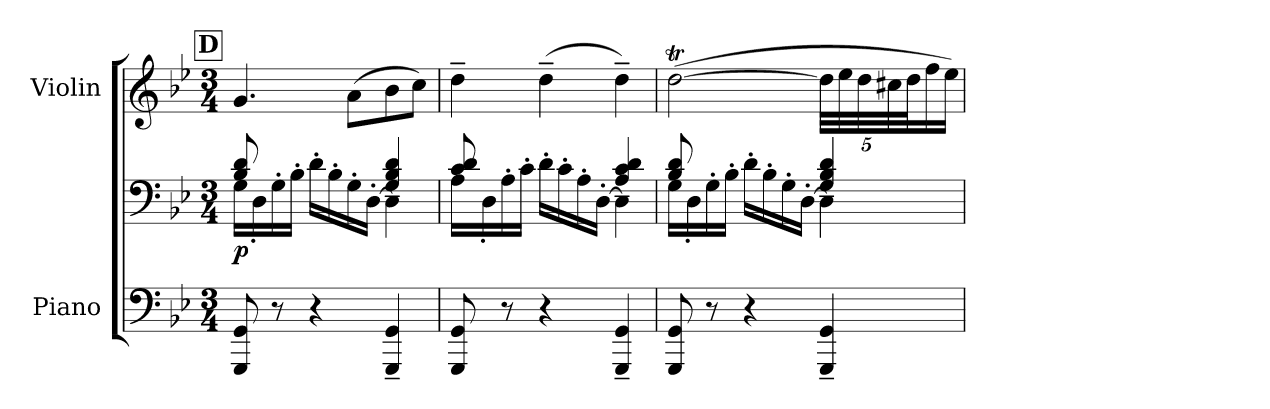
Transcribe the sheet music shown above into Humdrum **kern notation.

**kern	**kern	**dynam	**kern
*part2	*part2	*part2	*part1
*staff3	*staff2	*staff2/3	*staff1
*I"Piano	*	*	*I"Violin
*I'Pno.	*	*	*I'Vln.
*clefF4	*clefF4	*	*clefG2
*k[b-e-]	*k[b-e-]	*	*k[b-e-]
*M3/4	*M3/4	*	*M3/4
!!LO:REH:place=s1:a:B:fs=14:t=D
=417	=417	=417	=417
*	*^	*	*
!	!	!	!LO:DY:b	!
8GGG/ 8GG/	8B-/ 8d/	16G\LL	p	4.g/
.	.	16D'\	.	.
8r	16rcyy	16G'\	.	.
.	16rcyy	16B-'\JJ	.	.
4r	16ryy	16d'\LL	.	.
.	16ryy	16B-'\	.	.
.	16rAyy	16G'\	.	(8a\L
.	16rAyy	[16D'\JJ	.	.
4GGG/~ 4GG/~	4D\]	4G/~ 4B-/~ 4d/~	.	8b-\
.	.	.	.	8cc\J)
=418	=418	=418	=418	=418
8GGG/ 8GG/	8c/ 8d/	16A\LL	.	4dd~\
.	.	16D'\	.	.
8r	16rcyy	16A'\	.	.
.	16rcyy	16c'\JJ	.	.
4r	16ryy	16d'\LL	.	(4dd~\
.	16ryy	16c'\	.	.
.	16rAyy	16A'\	.	.
.	16rAyy	[16D'\JJ	.	.
4GGG/~ 4GG/~	4D\]	4A/~ 4c/~ 4d/~	.	4dd~\)
!!LO:PB:g=z
=419	=419	=419	=419	=419
8GGG/ 8GG/	8B-/ 8d/	16G\LL	.	([2ddt\
.	.	16D'\	.	.
8r	16rcyy	16G'\	.	.
.	16rcyy	16B-'\JJ	.	.
4r	16ryy	16d'\LL	.	.
.	16ryy	16B-'\	.	.
.	16rAyy	16G'\	.	.
.	16rAyy	[16D'\JJ	.	.
*	*	*	*	*Xbrackettup
4GGG/~ 4GG/~	4D\]	4G/~ 4B-/~ 4d/~	.	40dd\LLL]
*	*	*	*	*MM50
.	.	.	.	40ee-\
.	.	.	.	40dd\
.	.	.	.	40cc#X\
.	.	.	.	40dd\J
*	*	*	*	*MM70
.	.	.	.	16ff\
.	.	.	.	16ee-\JJ)
*	*v	*v	*	*
=	=	=	=
*-	*-	*-	*-
